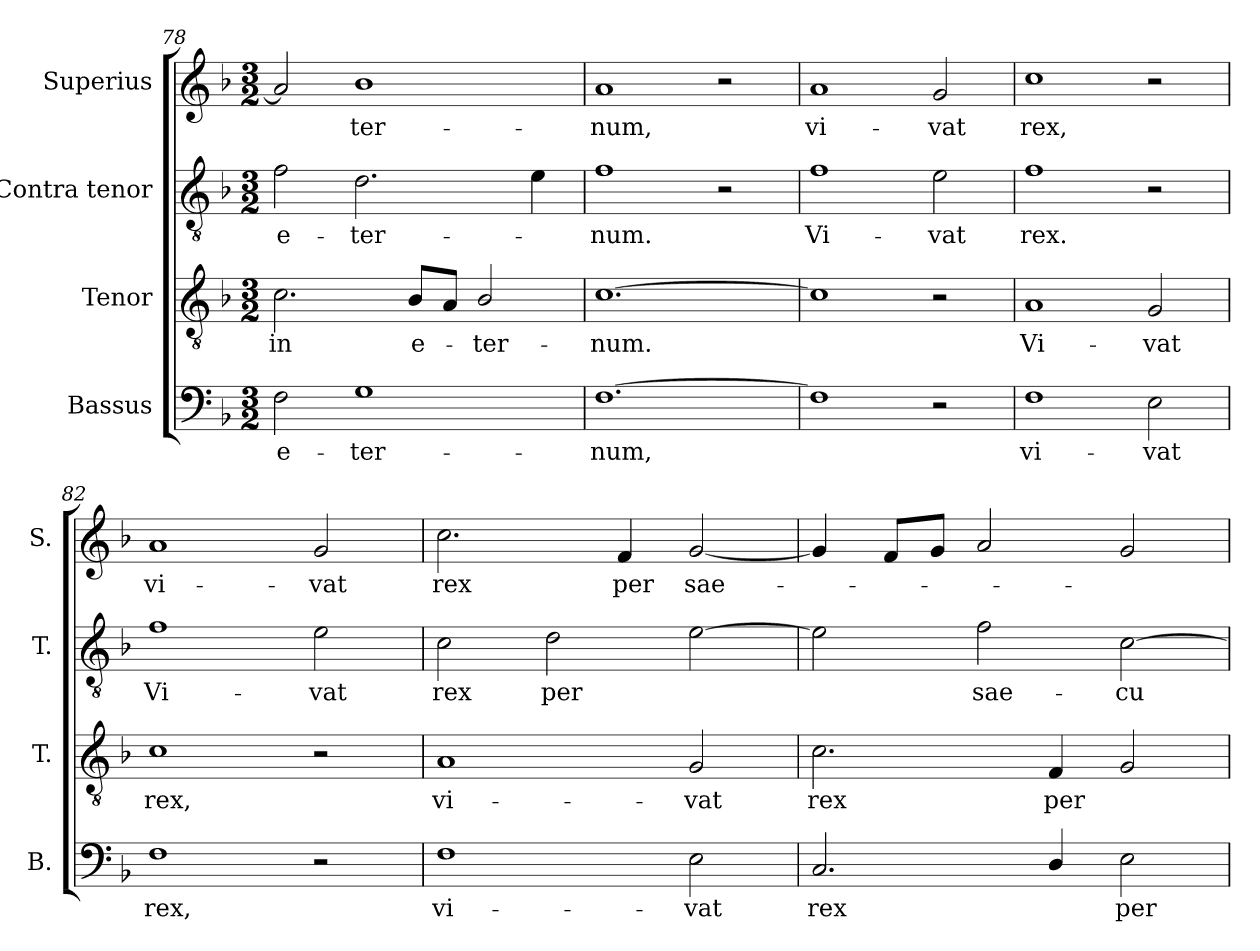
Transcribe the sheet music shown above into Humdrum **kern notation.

**kern	**text	**kern	**text	**kern	**text	**kern	**text
*part4	*part4	*part3	*part3	*part2	*part2	*part1	*part1
*staff4	*staff4	*staff3	*staff3	*staff2	*staff2	*staff1	*staff1
*I"Bassus	*	*I"Tenor	*	*I"Contra tenor	*	*I"Superius	*
*I'B.	*	*I'T.	*	*I'T.	*	*I'S.	*
!!LO:LB:g=z
*clefF4	*	*clefGv2	*	*clefGv2	*	*clefG2	*
*	*	*ITrd7c12	*	*ITrd7c12	*	*	*
*k[b-]	*	*k[b-]	*	*k[b-]	*	*k[b-]	*
*F:	*	*F:	*	*F:	*	*F:	*
*M3/2	*	*M3/2	*	*M3/2	*	*M3/2	*
=78	=78	=78	=78	=78	=78	=78	=78
!	!LO:LY:b:color=#000000	!	!	!	!	!	!
!	!	!	!LO:LY:b:color=#000000	!	!	!	!
!	!	!	!	!	!LO:LY:b:color=#000000	!	!
2Fi\	e-	2.Ci\	in	2Fi\	e-	2ai/]	.
!	!LO:LY:b:color=#000000	!	!	!	!	!	!
!	!	!	!	!	!LO:LY:b:color=#000000	!	!
!	!	!	!	!	!	!	!LO:LY:b:color=#000000
1Gi	-ter-	.	.	2.Di\	-ter-	1b-i	-ter-
!	!	!	!LO:LY:b:color=#000000	!	!	!	!
.	.	8BB-i/L	e-	.	.	.	.
.	.	8AAi/J	.	.	.	.	.
!	!	!	!LO:LY:b:color=#000000	!	!	!	!
.	.	2BB-i/	-ter-	.	.	.	.
.	.	.	.	4Ei\	.	.	.
=79	=79	=79	=79	=79	=79	=79	=79
!	!LO:LY:b:color=#000000	!	!	!	!	!	!
!	!	!	!LO:LY:b:color=#000000	!	!	!	!
!	!	!	!	!	!LO:LY:b:color=#000000	!	!
!	!	!	!	!	!	!	!LO:LY:b:color=#000000
[1.Fi	-num,	[1.Ci	-num.	1Fi	-num.	1ai	-num,
.	.	.	.	2r	.	2r	.
=80	=80	=80	=80	=80	=80	=80	=80
!	!	!	!	!	!LO:LY:b:color=#000000	!	!
!	!	!	!	!	!	!	!LO:LY:b:color=#000000
1Fi]	.	1Ci]	.	1Fi	Vi-	1ai	vi-
!	!	!	!	!	!LO:LY:b:color=#000000	!	!
!	!	!	!	!	!	!	!LO:LY:b:color=#000000
2r	.	2r	.	2Ei\	-vat	2gi/	-vat
=81	=81	=81	=81	=81	=81	=81	=81
!	!LO:LY:b:color=#000000	!	!	!	!	!	!
!	!	!	!LO:LY:b:color=#000000	!	!	!	!
!	!	!	!	!	!LO:LY:b:color=#000000	!	!
!	!	!	!	!	!	!	!LO:LY:b:color=#000000
1Fi	vi-	1AAi	Vi-	1Fi	rex.	1cci	rex,
!	!LO:LY:b:color=#000000	!	!	!	!	!	!
!	!	!	!LO:LY:b:color=#000000	!	!	!	!
2Ei\	-vat	2GGi/	-vat	2r	.	2r	.
=82	=82	=82	=82	=82	=82	=82	=82
!	!LO:LY:b:color=#000000	!	!	!	!	!	!
!	!	!	!LO:LY:b:color=#000000	!	!	!	!
!	!	!	!	!	!LO:LY:b:color=#000000	!	!
!	!	!	!	!	!	!	!LO:LY:b:color=#000000
1Fi	rex,	1Ci	rex,	1Fi	Vi-	1ai	vi-
!	!	!	!	!	!LO:LY:b:color=#000000	!	!
!	!	!	!	!	!	!	!LO:LY:b:color=#000000
2r	.	2r	.	2Ei\	-vat	2gi/	-vat
!!LO:LB:g=z
=83	=83	=83	=83	=83	=83	=83	=83
!	!LO:LY:b:color=#000000	!	!	!	!	!	!
!	!	!	!LO:LY:b:color=#000000	!	!	!	!
!	!	!	!	!	!LO:LY:b:color=#000000	!	!
!	!	!	!	!	!	!	!LO:LY:b:color=#000000
1Fi	vi-	1AAi	vi-	2Ci\	rex	2.cci\	rex
!	!	!	!	!	!LO:LY:b:color=#000000	!	!
.	.	.	.	2Di\	per	.	.
!	!	!	!	!	!	!	!LO:LY:b:color=#000000
.	.	.	.	.	.	4fi/	per
!	!LO:LY:b:color=#000000	!	!	!	!	!	!
!	!	!	!LO:LY:b:color=#000000	!	!	!	!
!	!	!	!	!	!	!	!LO:LY:b:color=#000000
2Ei\	-vat	2GGi/	-vat	[2Ei\	.	[2gi/	sae-
=84	=84	=84	=84	=84	=84	=84	=84
!	!LO:LY:b:color=#000000	!	!	!	!	!	!
!	!	!	!LO:LY:b:color=#000000	!	!	!	!
2.Ci/	rex	2.Ci\	rex	2Ei\]	.	4gi/]	.
.	.	.	.	.	.	8fi/L	.
.	.	.	.	.	.	8gi/J	.
!	!	!	!	!	!LO:LY:b:color=#000000	!	!
.	.	.	.	2Fi\	sae-	2ai/	.
!	!	!	!LO:LY:b:color=#000000	!	!	!	!
4Di/	.	4FFi/	per	.	.	.	.
!	!LO:LY:b:color=#000000	!	!	!	!	!	!
!	!	!	!	!	!LO:LY:b:color=#000000	!	!
2Ei\	per	2GGi/	.	[2Ci\	-cu-	2gi/	.
=	=	=	=	=	=	=	=
*-	*-	*-	*-	*-	*-	*-	*-
